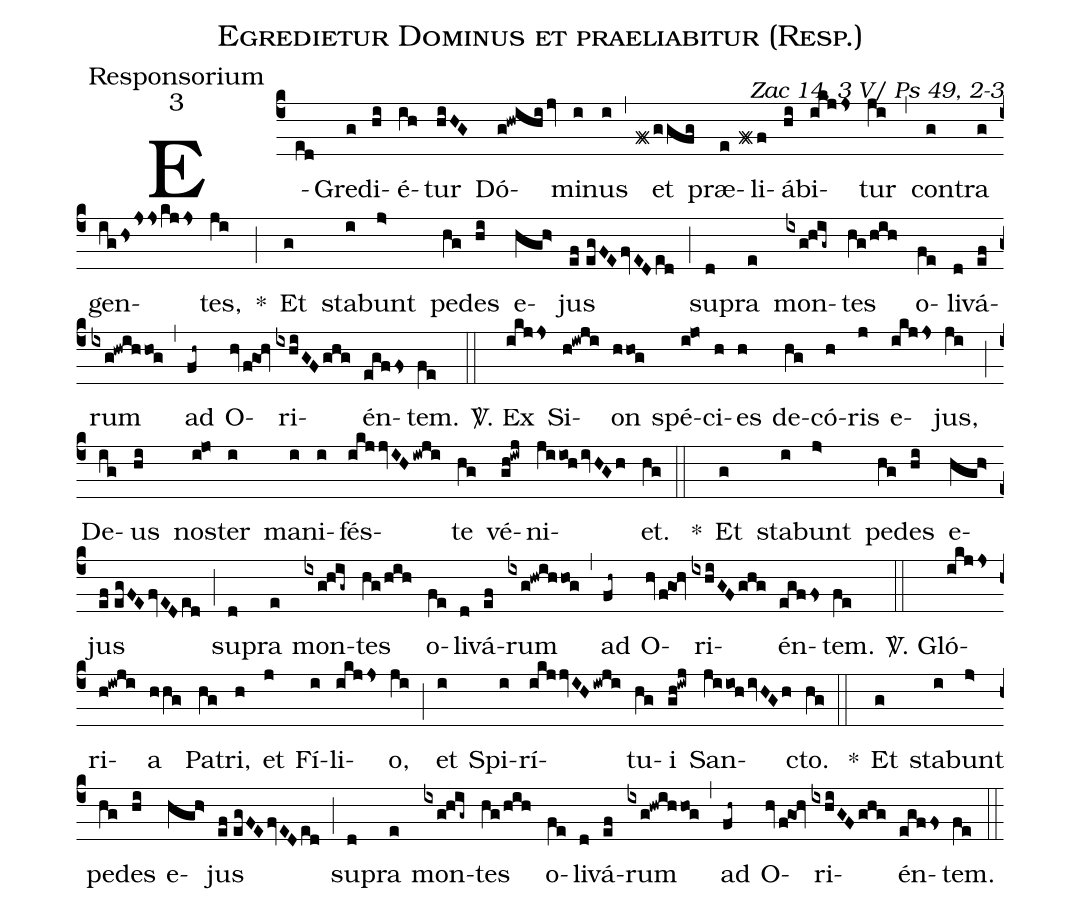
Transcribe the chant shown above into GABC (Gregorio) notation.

name:Egredietur Dominus et praeliabitur (Resp.);
office-part:Responsorium;
mode:3;
commentary:Zac 14, 3 V/ Ps 49, 2-3;
%%
(c4)E(ed)Gre(g)di(hi)é(ih)tur(hiHG) Dó(g!hwihi/jv)mi(i)nus(i) (,) et(f#ggfg) præ(e)li(f#f)á(hi)bi(ikjjs)tur(ji) (,) con(g)tra(g) gen(ighsjsskjjs)tes,(ji) *(;) Et(g) sta(i)bunt(j>) pe(hg)des(hi) e(hgh>)jus(ef//egFEfvEDed) (;) su(d)pra(e) mon(ixg!hig~)tes(hg/hih) o(fe)li(d)vá(ef)rum(ixg!hwihhog) (,) ad(fh~) O(hv/f!goh)ri(ixhiGFghg)én(egffs)tem.(fe) (::)

<sp>V/</sp>. Ex(ikjjs) Si(h!iwji)on(hhog) spé(i!jo)ci(h)es(h) de(hg)có(h)ris(j) e(ikjjs)jus,(ji) (;) De(ig)us(hi) nos(i!jo)ter(i) ma(i)ni(i)fés(ikjjvIH/iwji)te(hg) vé(gh!iwj)ni(jiioh/ivHGh)et.(hg) (::)
*() Et(g) sta(i)bunt(j>) pe(hg)des(hi) e(hgh>)jus(ef//egFEfvEDed) (;) su(d)pra(e) mon(ixg!hig~)tes(hg/hih) o(fe)li(d)vá(ef)rum(ixg!hwihhog) (,) ad(fh~) O(hv/f!goh)ri(ixhiGFghg)én(egffs)tem.(fe) (::)

<sp>V/</sp>. Gló(ikjjs)ri(h!iwji)a(hhg) Pa(hg)tri,(h) et(j) Fí(i)li(ikjjs)o,(ji) (;) et(i) Spi(i)rí(ikjjvIH/iwji)tu(hg)i(gh!iwj) San(jiioh/ivHGh)cto.(hg) (::)
*() Et(g) sta(i)bunt(j>) pe(hg)des(hi) e(hgh>)jus(ef//egFEfvEDed) (;) su(d)pra(e) mon(ixg!hig~)tes(hg/hih) o(fe)li(d)vá(ef)rum(ixg!hwihhog) (,) ad(fh~) O(hv/f!goh)ri(ixhiGFghg)én(egffs)tem.(fe) (::)
